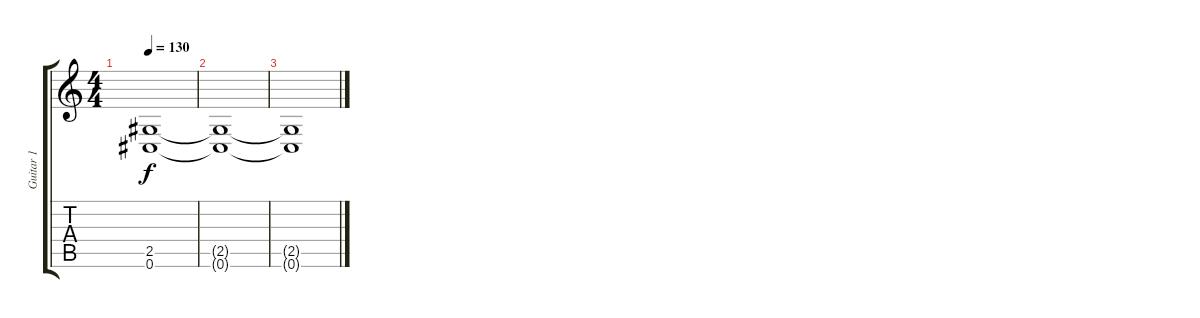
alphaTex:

\track ("Guitar 1" "Guitar 1") {instrument overdrivenguitar}
\staff {score tabs}
\tuning (Db4 Ab3 E3 B2 Gb2 Db2) {hide}
\ts (4 4)
\tempo 130
\clef g2
\ks c
(2.5{t} 0.6{t}).1{dy f} |
(2.5{t} 0.6{t}).1 |
(2.5{t} 0.6{t}).1
